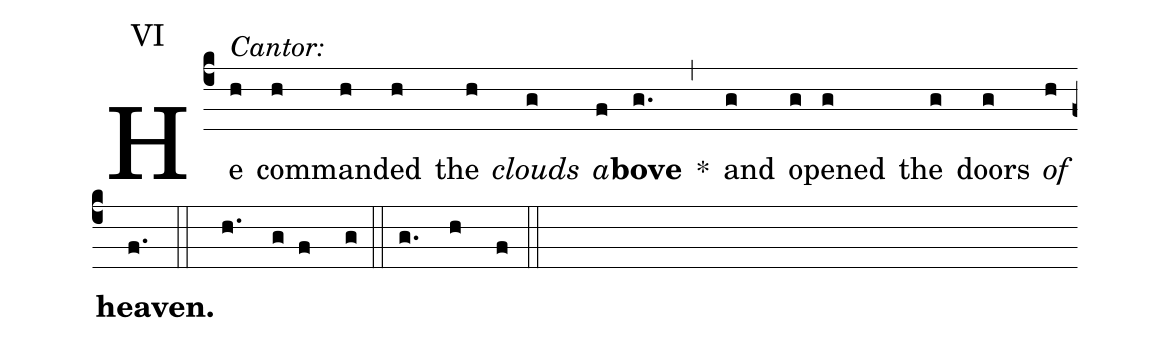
annotation: VI;
%%
(c4) He<alt>Cantor:</alt>(h) com(h)mand(h)ed(h) the(h) <i>clouds</i>(g) <i>a</i>(f)<b>bove</b>(g.) *(,)
and(g) o(g)pened(g) the(g) doors(g) <i>of</i>(h) <b>heaven.</b>(f.) (::)
(h.) ( g f ) (g) (::) (g.) ( h ) (f) (::)
